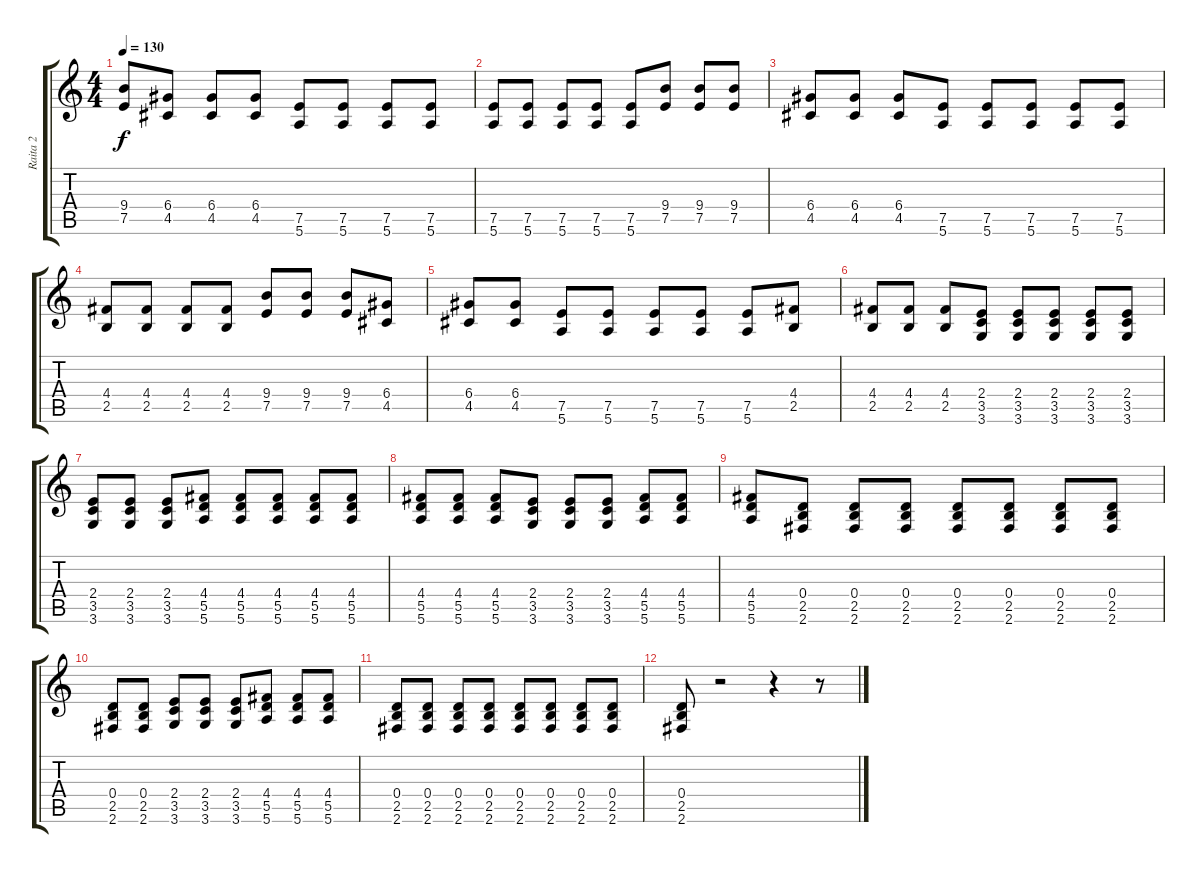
\track ("Raita 2" "Raita 2") {instrument electricguitarclean}
\staff {score tabs}
\tuning (E4 B3 G3 D3 A2 E2) {hide}
\ts (4 4)
\tempo 130
\clef g2
\ks c
(9.4 7.5).8{dy f} (6.4 4.5).8 (6.4 4.5).8 (6.4 4.5).8 (7.5 5.6).8 (7.5 5.6).8 (7.5 5.6).8 (7.5 5.6).8 |
(7.5 5.6).8 (7.5 5.6).8 (7.5 5.6).8 (7.5 5.6).8 (7.5 5.6).8 (9.4 7.5).8 (9.4 7.5).8 (9.4 7.5).8 |
(6.4 4.5).8 (6.4 4.5).8 (6.4 4.5).8 (7.5 5.6).8 (7.5 5.6).8 (7.5 5.6).8 (7.5 5.6).8 (7.5 5.6).8 |
(4.4 2.5).8 (4.4 2.5).8 (4.4 2.5).8 (4.4 2.5).8 (9.4 7.5).8 (9.4 7.5).8 (9.4 7.5).8 (6.4 4.5).8 |
(6.4 4.5).8 (6.4 4.5).8 (7.5 5.6).8 (7.5 5.6).8 (7.5 5.6).8 (7.5 5.6).8 (7.5 5.6).8 (4.4 2.5).8 |
(4.4 2.5).8 (4.4 2.5).8 (4.4 2.5).8 (2.4 3.5 3.6).8 (2.4 3.5 3.6).8 (2.4 3.5 3.6).8 (2.4 3.5 3.6).8 (2.4 3.5 3.6).8 |
(2.4 3.5 3.6).8 (2.4 3.5 3.6).8 (2.4 3.5 3.6).8 (4.4 5.5 5.6).8 (4.4 5.5 5.6).8 (4.4 5.5 5.6).8 (4.4 5.5 5.6).8 (4.4 5.5 5.6).8 |
(4.4 5.5 5.6).8 (4.4 5.5 5.6).8 (4.4 5.5 5.6).8 (2.4 3.5 3.6).8 (2.4 3.5 3.6).8 (2.4 3.5 3.6).8 (4.4 5.5 5.6).8 (4.4 5.5 5.6).8 |
(4.4 5.5 5.6).8 (0.4 2.5 2.6).8 (0.4 2.5 2.6).8 (0.4 2.5 2.6).8 (0.4 2.5 2.6).8 (0.4 2.5 2.6).8 (0.4 2.5 2.6).8 (0.4 2.5 2.6).8 |
(0.4 2.5 2.6).8 (0.4 2.5 2.6).8 (2.4 3.5 3.6).8 (2.4 3.5 3.6).8 (2.4 3.5 3.6).8 (4.4 5.5 5.6).8 (4.4 5.5 5.6).8 (4.4 5.5 5.6).8 |
(0.4 2.5 2.6).8 (0.4 2.5 2.6).8 (0.4 2.5 2.6).8 (0.4 2.5 2.6).8 (0.4 2.5 2.6).8 (0.4 2.5 2.6).8 (0.4 2.5 2.6).8 (0.4 2.5 2.6).8 |
(0.4 2.5 2.6).8 r.2 r.4 r.8
